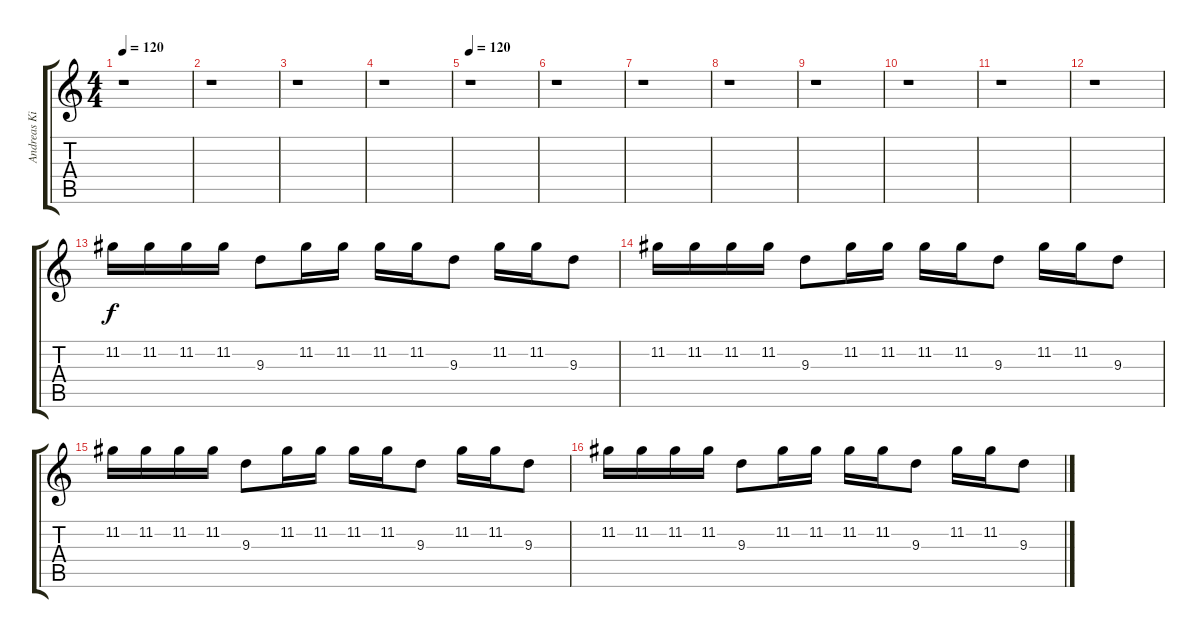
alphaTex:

\track ("Andreas Kisser" "Andreas Ki") {instrument distortionguitar}
\staff {score tabs}
\tuning (D4 A3 F3 C3 G2 D2) {hide}
\ts (4 4)
\tempo 120
\tempo 135
\tempo 120
\clef g2
\ks c
r.1{dy f instrument distortionguitar} |
r.1 |
r.1 |
r.1 |
\tempo 120
r.1 |
r.1 |
r.1 |
r.1 |
r.1 |
r.1 |
r.1 |
r.1 |
11.2.16 11.2.16 11.2.16 11.2.16 9.3.8 11.2.16 11.2.16 11.2.16 11.2.16 9.3.8 11.2.16 11.2.16 9.3.8 |
11.2.16 11.2.16 11.2.16 11.2.16 9.3.8 11.2.16 11.2.16 11.2.16 11.2.16 9.3.8 11.2.16 11.2.16 9.3.8 |
11.2.16 11.2.16 11.2.16 11.2.16 9.3.8 11.2.16 11.2.16 11.2.16 11.2.16 9.3.8 11.2.16 11.2.16 9.3.8 |
11.2.16 11.2.16 11.2.16 11.2.16 9.3.8 11.2.16 11.2.16 11.2.16 11.2.16 9.3.8 11.2.16 11.2.16 9.3.8
